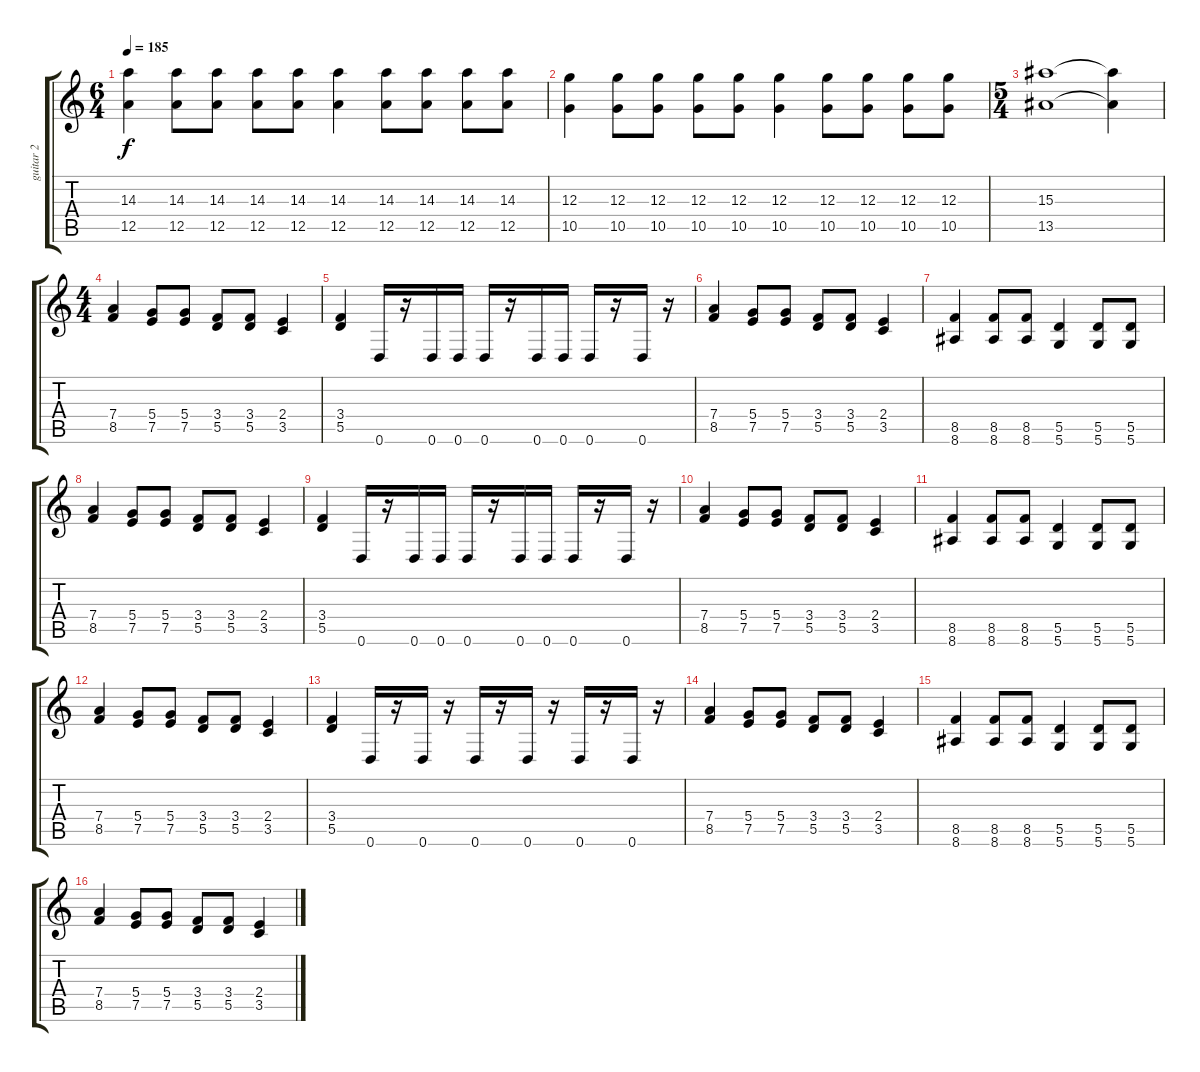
\track ("guitar 2" "guitar 2") {instrument overdrivenguitar}
\staff {score tabs}
\tuning (E4 B3 G3 D3 A2 D2) {hide}
\ts (6 4)
\tempo 185
\clef g2
\ks c
(14.3 12.5).4{dy f} (14.3 12.5).8 (14.3 12.5).8 (14.3 12.5).8 (14.3 12.5).8 (14.3 12.5).4 (14.3 12.5).8 (14.3 12.5).8 (14.3 12.5).8 (14.3 12.5).8 |
(12.3 10.5).4 (12.3 10.5).8 (12.3 10.5).8 (12.3 10.5).8 (12.3 10.5).8 (12.3 10.5).4 (12.3 10.5).8 (12.3 10.5).8 (12.3 10.5).8 (12.3 10.5).8 |
\ts (5 4)
(15.3 13.5).1 (15.3{t} 13.5{t}).4 |
\ts (4 4)
(7.4 8.5).4{instrument overdrivenguitar} (5.4 7.5).8 (5.4 7.5).8 (3.4 5.5).8 (3.4 5.5).8 (2.4 3.5).4 |
(3.4 5.5).4 0.6.16 r.16 0.6.16 0.6.16 0.6.16 r.16 0.6.16 0.6.16 0.6.16 r.16 0.6.16 r.16 |
(7.4 8.5).4 (5.4 7.5).8 (5.4 7.5).8 (3.4 5.5).8 (3.4 5.5).8 (2.4 3.5).4 |
(8.5 8.6).4 (8.5 8.6).8 (8.5 8.6).8 (5.5 5.6).4 (5.5 5.6).8 (5.5 5.6).8 |
(7.4 8.5).4 (5.4 7.5).8 (5.4 7.5).8 (3.4 5.5).8 (3.4 5.5).8 (2.4 3.5).4 |
(3.4 5.5).4 0.6.16 r.16 0.6.16 0.6.16 0.6.16 r.16 0.6.16 0.6.16 0.6.16 r.16 0.6.16 r.16 |
(7.4 8.5).4 (5.4 7.5).8 (5.4 7.5).8 (3.4 5.5).8 (3.4 5.5).8 (2.4 3.5).4 |
(8.5 8.6).4 (8.5 8.6).8 (8.5 8.6).8 (5.5 5.6).4 (5.5 5.6).8 (5.5 5.6).8 |
(7.4 8.5).4 (5.4 7.5).8 (5.4 7.5).8 (3.4 5.5).8 (3.4 5.5).8 (2.4 3.5).4 |
(3.4 5.5).4 0.6.16 r.16 0.6.16 r.16 0.6.16 r.16 0.6.16 r.16 0.6.16 r.16 0.6.16 r.16 |
(7.4 8.5).4 (5.4 7.5).8 (5.4 7.5).8 (3.4 5.5).8 (3.4 5.5).8 (2.4 3.5).4 |
(8.5 8.6).4 (8.5 8.6).8 (8.5 8.6).8 (5.5 5.6).4 (5.5 5.6).8 (5.5 5.6).8 |
(7.4 8.5).4 (5.4 7.5).8 (5.4 7.5).8 (3.4 5.5).8 (3.4 5.5).8 (2.4 3.5).4
